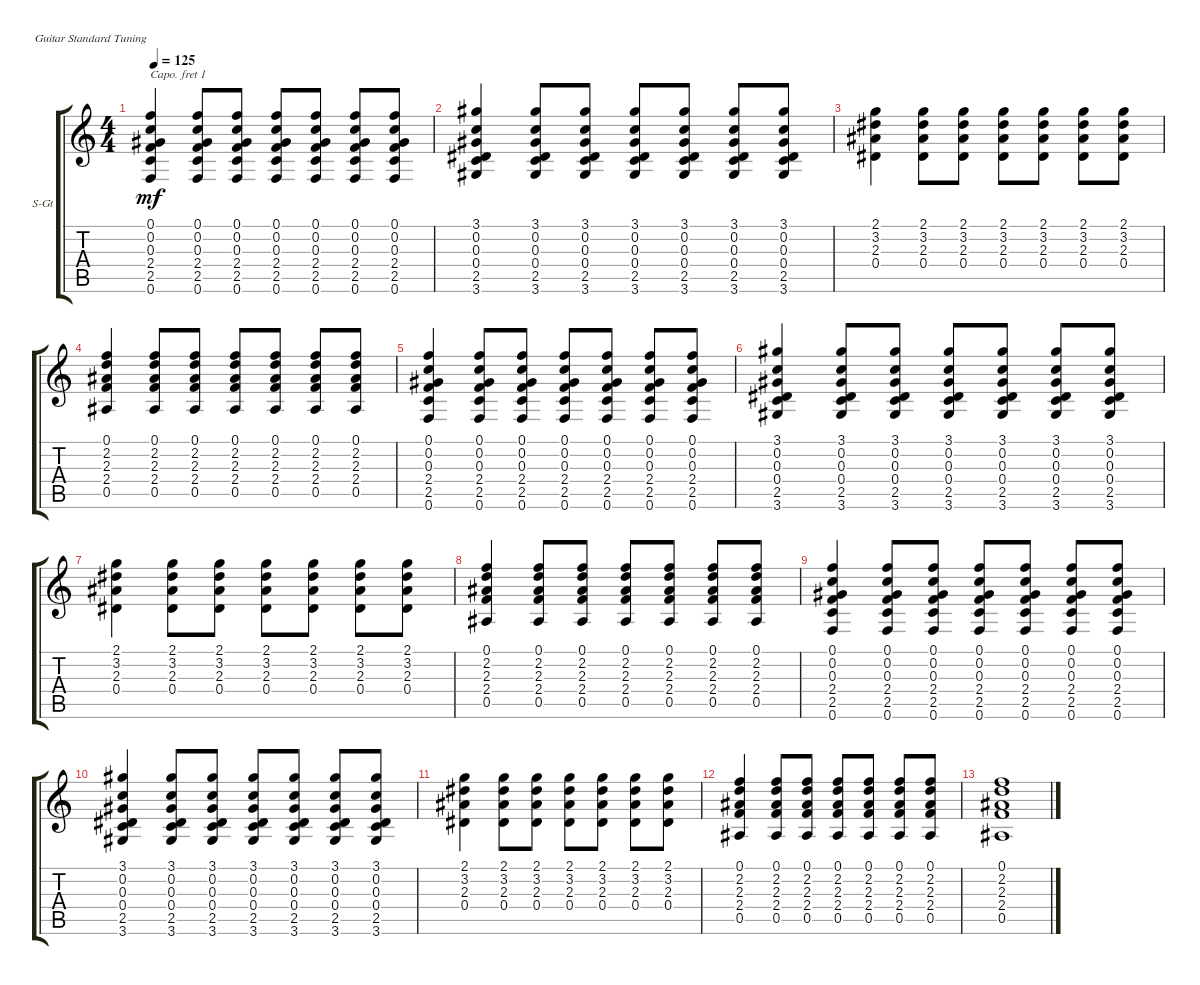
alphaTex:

\defaultSystemsLayout 4
\bracketExtendMode groupsimilarinstruments
\firstSystemTrackNameOrientation horizontal
\otherSystemsTrackNameOrientation horizontal
\track ("Steel Guitar" "S-Gt") {instrument acousticguitarsteel}
\staff {score tabs}
\capo 1
\tuning (E4 B3 G3 D3 A2 E2)
\ts (4 4)
\tempo 125
\clef g2
\ks c
(0.3 2.4 2.5 0.2 0.1 0.6).4{dy mf} (0.3 2.4 2.5 0.2 0.1 0.6).8 (0.3 2.4 2.5 0.2 0.1 0.6).8 (0.3 2.4 2.5 0.2 0.1 0.6).8 (0.3 2.4 2.5 0.2 0.1 0.6).8 (0.3 2.4 2.5 0.2 0.1 0.6).8 (0.3 2.4 2.5 0.2 0.1 0.6).8 |
(0.3 0.4 2.5 0.2 3.1 3.6).4 (0.3 0.4 2.5 0.2 3.1 3.6).8 (0.3 0.4 2.5 0.2 3.1 3.6).8 (0.3 0.4 2.5 0.2 3.1 3.6).8 (0.3 0.4 2.5 0.2 3.1 3.6).8 (0.3 0.4 2.5 0.2 3.1 3.6).8 (0.3 0.4 2.5 0.2 3.1 3.6).8 |
(0.4 2.3 3.2 2.1).4 (0.4 2.3 3.2 2.1).8 (0.4 2.3 3.2 2.1).8 (0.4 2.3 3.2 2.1).8 (0.4 2.3 3.2 2.1).8 (0.4 2.3 3.2 2.1).8 (0.4 2.3 3.2 2.1).8 |
(0.5 2.4 2.3 2.2 0.1).4 (0.5 2.4 2.3 2.2 0.1).8 (0.5 2.4 2.3 2.2 0.1).8 (0.5 2.4 2.3 2.2 0.1).8 (0.5 2.4 2.3 2.2 0.1).8 (0.5 2.4 2.3 2.2 0.1).8 (0.5 2.4 2.3 2.2 0.1).8 |
(0.3 2.4 2.5 0.2 0.1 0.6).4 (0.3 2.4 2.5 0.2 0.1 0.6).8 (0.3 2.4 2.5 0.2 0.1 0.6).8 (0.3 2.4 2.5 0.2 0.1 0.6).8 (0.3 2.4 2.5 0.2 0.1 0.6).8 (0.3 2.4 2.5 0.2 0.1 0.6).8 (0.3 2.4 2.5 0.2 0.1 0.6).8 |
(0.3 0.4 2.5 0.2 3.1 3.6).4 (0.3 0.4 2.5 0.2 3.1 3.6).8 (0.3 0.4 2.5 0.2 3.1 3.6).8 (0.3 0.4 2.5 0.2 3.1 3.6).8 (0.3 0.4 2.5 0.2 3.1 3.6).8 (0.3 0.4 2.5 0.2 3.1 3.6).8 (0.3 0.4 2.5 0.2 3.1 3.6).8 |
(0.4 2.3 3.2 2.1).4 (0.4 2.3 3.2 2.1).8 (0.4 2.3 3.2 2.1).8 (0.4 2.3 3.2 2.1).8 (0.4 2.3 3.2 2.1).8 (0.4 2.3 3.2 2.1).8 (0.4 2.3 3.2 2.1).8 |
(0.5 2.4 2.3 2.2 0.1).4 (0.5 2.4 2.3 2.2 0.1).8 (0.5 2.4 2.3 2.2 0.1).8 (0.5 2.4 2.3 2.2 0.1).8 (0.5 2.4 2.3 2.2 0.1).8 (0.5 2.4 2.3 2.2 0.1).8 (0.5 2.4 2.3 2.2 0.1).8 |
(0.3 2.4 2.5 0.2 0.1 0.6).4 (0.3 2.4 2.5 0.2 0.1 0.6).8 (0.3 2.4 2.5 0.2 0.1 0.6).8 (0.3 2.4 2.5 0.2 0.1 0.6).8 (0.3 2.4 2.5 0.2 0.1 0.6).8 (0.3 2.4 2.5 0.2 0.1 0.6).8 (0.3 2.4 2.5 0.2 0.1 0.6).8 |
(0.3 0.4 2.5 0.2 3.1 3.6).4 (0.3 0.4 2.5 0.2 3.1 3.6).8 (0.3 0.4 2.5 0.2 3.1 3.6).8 (0.3 0.4 2.5 0.2 3.1 3.6).8 (0.3 0.4 2.5 0.2 3.1 3.6).8 (0.3 0.4 2.5 0.2 3.1 3.6).8 (0.3 0.4 2.5 0.2 3.1 3.6).8 |
(0.4 2.3 3.2 2.1).4 (0.4 2.3 3.2 2.1).8 (0.4 2.3 3.2 2.1).8 (0.4 2.3 3.2 2.1).8 (0.4 2.3 3.2 2.1).8 (0.4 2.3 3.2 2.1).8 (0.4 2.3 3.2 2.1).8 |
(0.5 2.4 2.3 2.2 0.1).4 (0.5 2.4 2.3 2.2 0.1).8 (0.5 2.4 2.3 2.2 0.1).8 (0.5 2.4 2.3 2.2 0.1).8 (0.5 2.4 2.3 2.2 0.1).8 (0.5 2.4 2.3 2.2 0.1).8 (0.5 2.4 2.3 2.2 0.1).8 |
(0.5 2.4 2.3 2.2 0.1).1
